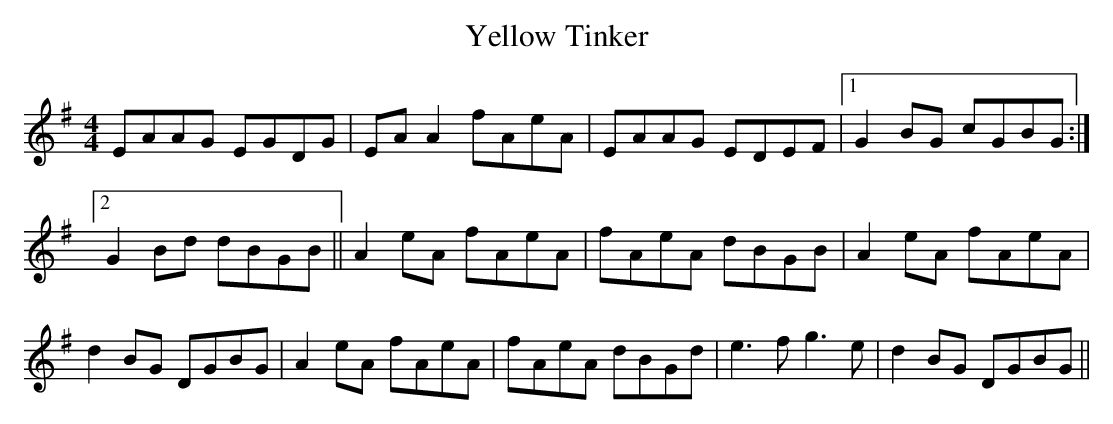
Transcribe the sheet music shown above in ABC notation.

X:1
T:Yellow Tinker
M:4/4
L:1/8
K:G
EAAG EGDG|EAA2 fAeA|EAAG EDEF|1 G2 BG cGBG:|2 G2Bd dBGB||\
A2eA fAeA|fAeA dBGB|A2eA fAeA|d2BG DGBG|\
A2eA fAeA|fAeA dBGd|e3f g3e|d2 BG DGBG||
